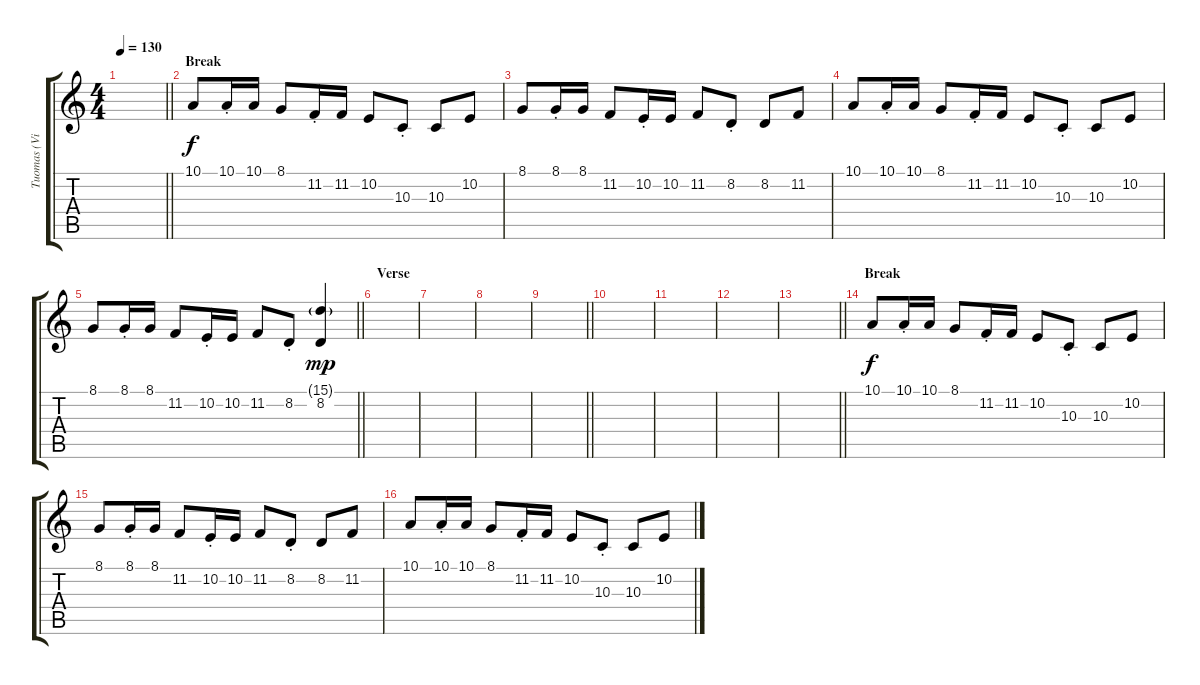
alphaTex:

\track ("Tuomas (Violin)" "Tuomas (Vi") {instrument violin}
\staff {score tabs}
\tuning (B3 Gb3 D3 A2 E2 B1) {hide}
\ts (4 4)
\tempo 130
\clef g2
\barLineRight lightlight
\ks c
|
\section ("" "Break")
10.1.8{dy f} 10.1{st}.16 10.1.16 8.1.8 11.2{st}.16 11.2.16 10.2.8 10.3{st}.8 10.3.8 10.2.8 |
8.1.8 8.1{st}.16 8.1.16 11.2.8 10.2{st}.16 10.2.16 11.2.8 8.2{st}.8 8.2.8 11.2.8 |
10.1.8 10.1{st}.16 10.1.16 8.1.8 11.2{st}.16 11.2.16 10.2.8 10.3{st}.8 10.3.8 10.2.8 |
\barLineRight lightlight
8.1.8 8.1{st}.16 8.1.16 11.2.8 10.2{st}.16 10.2.16 11.2.8 8.2{st}.8 (15.1{g} 8.2).4{dy mp} |
\section ("" "Verse")
|
|
|
\barLineRight lightlight
|
\section ("" "")
|
|
|
\barLineRight lightlight
|
\section ("" "Break")
10.1.8{dy f} 10.1{st}.16 10.1.16 8.1.8 11.2{st}.16 11.2.16 10.2.8 10.3{st}.8 10.3.8 10.2.8 |
8.1.8 8.1{st}.16 8.1.16 11.2.8 10.2{st}.16 10.2.16 11.2.8 8.2{st}.8 8.2.8 11.2.8 |
10.1.8 10.1{st}.16 10.1.16 8.1.8 11.2{st}.16 11.2.16 10.2.8 10.3{st}.8 10.3.8 10.2.8
